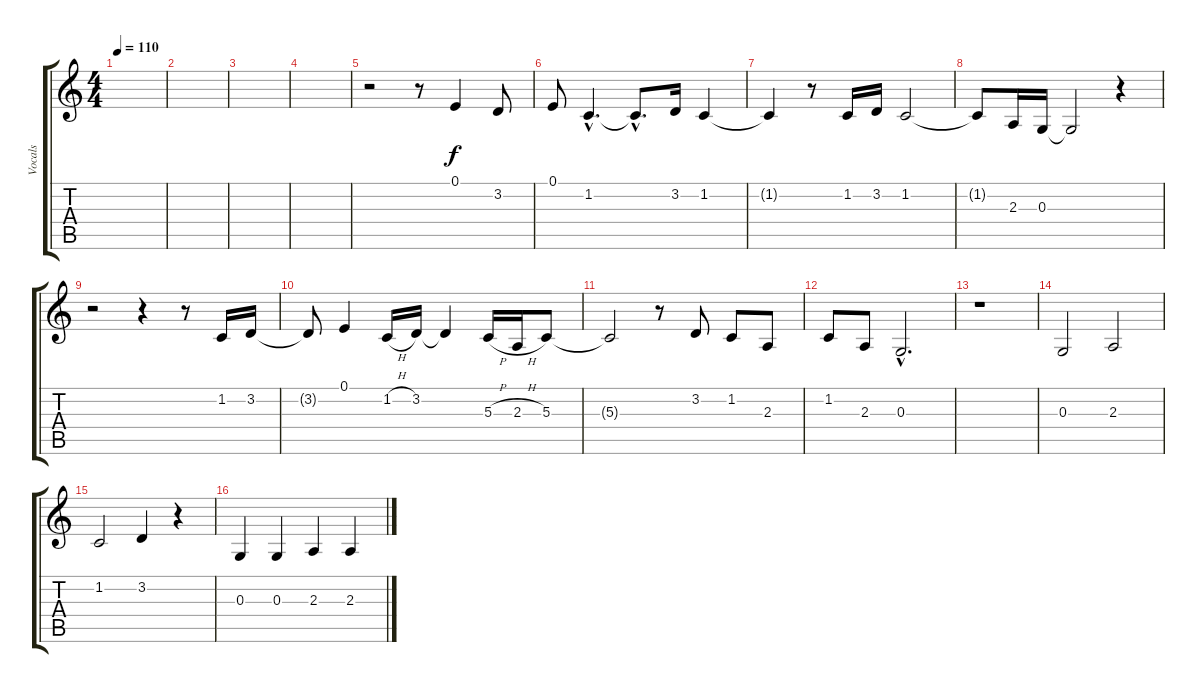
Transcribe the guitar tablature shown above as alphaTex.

\track ("Vocals" "Vocals") {instrument clarinet}
\staff {score tabs}
\tuning (E4 B3 G3 D3 A2 E2) {hide}
\ts (4 4)
\tempo 110
\clef g2
\ks c
|
|
|
|
r.2 r.8 0.1.4 3.2.8 |
0.1.8 1.2{hac}.4{d} 1.2{hac t}.8{d} 3.2.16 1.2.4 |
1.2{t}.4 r.8 1.2.16 3.2.16 1.2.2 |
1.2{t}.8 2.3.16 0.3.16 0.3{t}.2 r.4 |
r.2 r.4 r.8 1.2.16 3.2.16 |
3.2{t}.8 0.1.4 1.2{h}.16 3.2.16 3.2{t}.4 5.3{h}.16 2.3{h}.16 5.3.8 |
5.3{t}.2 r.8 3.2.8 1.2.8 2.3.8 |
1.2.8 2.3.8 0.3{hac}.2{d} |
r.1 |
0.3.2 2.3.2 |
1.2.2 3.2.4 r.4 |
0.3.4 0.3.4 2.3.4 2.3.4
